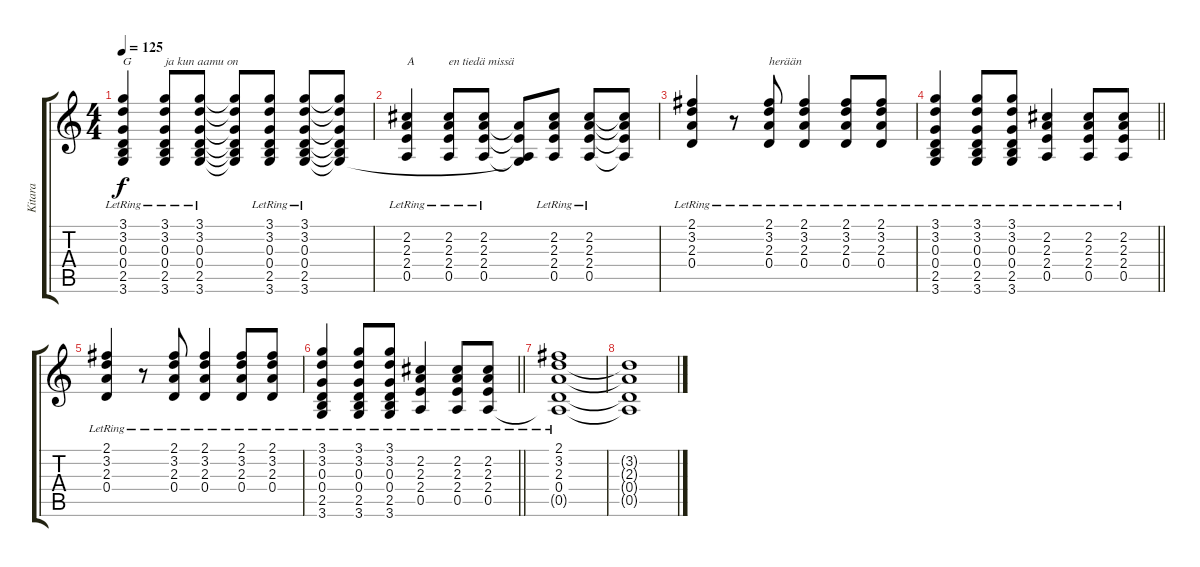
\track ("Kitara" "Kitara") {instrument acousticguitarsteel}
\staff {score tabs}
\tuning (E4 B3 G3 D3 A2 E2) {hide}
\ts (4 4)
\tempo 125
\clef g2
\ks c
(3.1{lr} 3.2{lr} 0.3{lr} 0.4{lr} 2.5{lr} 3.6{lr}).4{txt "G" dy f} (3.1{lr} 3.2{lr} 0.3{lr} 0.4{lr} 2.5{lr} 3.6{lr}).8{txt "ja kun aamu on"} (3.1{lr} 3.2{lr} 0.3{lr} 0.4{lr} 2.5{lr} 3.6{lr}).8 (3.1{t} 3.2{t} 0.3{t} 0.4{t} 2.5{t} 3.6{t}).8 (3.1{lr} 3.2{lr} 0.3{lr} 0.4{lr} 2.5{lr} 3.6{lr}).8 (3.1 3.2 0.3 0.4{lr} 2.5 3.6).8 (3.1{t} 3.2{t} 0.3{t} 0.4{t} 2.5{t} 3.6{t}).8 |
(2.2{lr} 2.3{lr} 2.4{lr} 0.5{lr}).4{txt "A"} (2.2 2.3{lr} 2.4{lr} 0.5{lr}).8{txt "en tiedä missä"} (2.2 2.3{lr} 2.4{lr} 0.5{lr}).8 (2.3{t} 2.4{t} 0.5{t} 3.6{t}).8 (2.2 2.3{lr} 2.4{lr} 0.5{lr}).8 (2.2 2.3 2.4{lr} 0.5).8 (2.2{t} 2.3{t} 2.4{t} 0.5{t}).8 |
(2.1{lr} 3.2{lr} 2.3{lr} 0.4{lr}).4 r.8 (2.1{lr} 3.2{lr} 2.3{lr} 0.4{lr}).8{txt "herään"} (2.1{lr} 3.2{lr} 2.3{lr} 0.4{lr}).4 (2.1{lr} 3.2{lr} 2.3{lr} 0.4{lr}).8 (2.1{lr} 3.2{lr} 2.3{lr} 0.4{lr}).8 |
\barLineRight lightlight
(3.1{lr} 3.2{lr} 0.3{lr} 0.4{lr} 2.5{lr} 3.6{lr}).4 (3.1{lr} 3.2{lr} 0.3{lr} 0.4{lr} 2.5{lr} 3.6{lr}).8 (3.1{lr} 3.2{lr} 0.3{lr} 0.4{lr} 2.5{lr} 3.6{lr}).8 (2.2{lr} 2.3{lr} 2.4{lr} 0.5{lr}).4 (2.2{lr} 2.3{lr} 2.4{lr} 0.5{lr}).8 (2.2{lr} 2.3{lr} 2.4{lr} 0.5{lr}).8 |
(2.1{lr} 3.2{lr} 2.3{lr} 0.4{lr}).4 r.8 (2.1{lr} 3.2{lr} 2.3{lr} 0.4{lr}).8 (2.1{lr} 3.2{lr} 2.3{lr} 0.4{lr}).4 (2.1{lr} 3.2{lr} 2.3{lr} 0.4{lr}).8 (2.1{lr} 3.2{lr} 2.3{lr} 0.4{lr}).8 |
\barLineRight lightlight
(3.1{lr} 3.2{lr} 0.3{lr} 0.4{lr} 2.5{lr} 3.6{lr}).4 (3.1{lr} 3.2{lr} 0.3{lr} 0.4{lr} 2.5{lr} 3.6{lr}).8 (3.1{lr} 3.2{lr} 0.3{lr} 0.4{lr} 2.5{lr} 3.6{lr}).8 (2.2{lr} 2.3{lr} 2.4{lr} 0.5{lr}).4 (2.2{lr} 2.3{lr} 2.4{lr} 0.5{lr}).8 (2.2{lr} 2.3{lr} 2.4{lr} 0.5{lr}).8 |
(2.1{lr} 3.2{lr} 2.3{lr} 0.4{lr} 0.5{t}).1 |
(3.2{t} 2.3{t} 0.4{t} 0.5{t}).1
